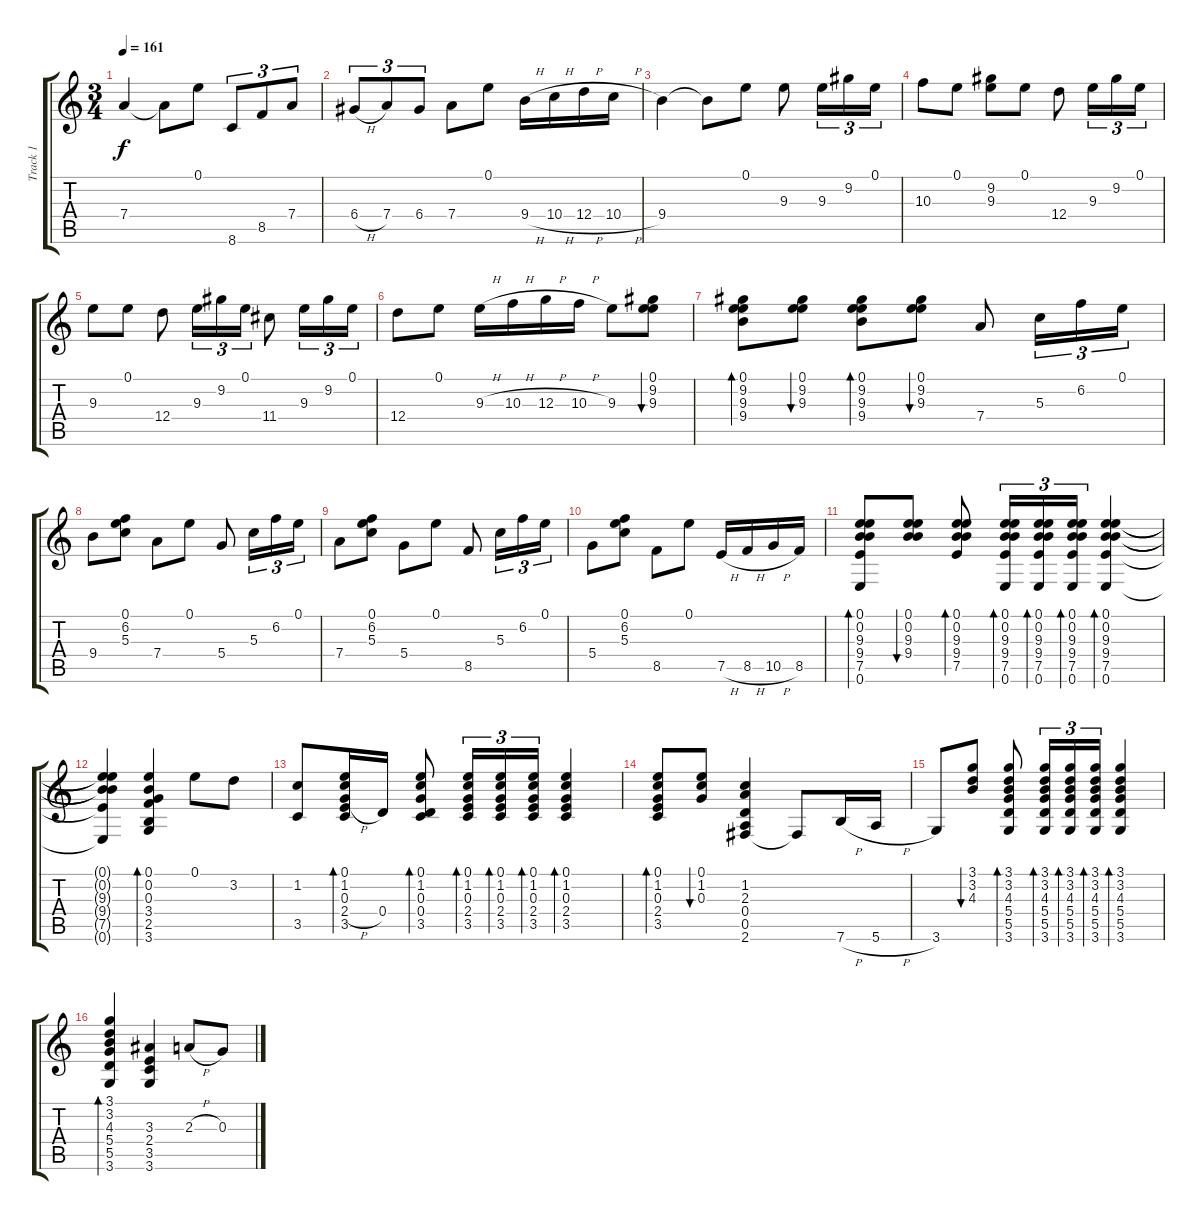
\track ("Track 1" "Track 1") {instrument acousticguitarnylon}
\staff {score tabs}
\tuning (E4 B3 G3 D3 A2 E2) {hide}
\ts (3 4)
\tempo 161
\clef g2
\ks c
7.4.4{dy f} 7.4{t}.8 0.1.8 8.6.8{tu (3 2)} 8.5.8{tu (3 2)} 7.4.8{tu (3 2)} |
6.4{h}.8{tu (3 2)} 7.4.8{tu (3 2)} 6.4.8{tu (3 2)} 7.4.8 0.1.8 9.4{h}.16 10.4{h}.16 12.4{h}.16 10.4{h}.16 |
9.4.4 9.4{t}.8 0.1.8 9.3.8 9.3.16{tu (3 2)} 9.2.16{tu (3 2)} 0.1.16{tu (3 2)} |
10.3.8 0.1.8 (9.2 9.3).8 0.1.8 12.4.8 9.3.16{tu (3 2)} 9.2.16{tu (3 2)} 0.1.16{tu (3 2)} |
9.3.8 0.1.8 12.4.8 9.3.16{tu (3 2)} 9.2.16{tu (3 2)} 0.1.16{tu (3 2)} 11.4.8 9.3.16{tu (3 2)} 9.2.16{tu (3 2)} 0.1.16{tu (3 2)} |
12.4.8 0.1.8 9.3{h}.16 10.3{h}.16 12.3{h}.16 10.3{h}.16 9.3.8 (0.1 9.2 9.3).8{bu 60} |
(0.1 9.2 9.3 9.4).8{bd 60} (0.1 9.2 9.3).8{bu 60} (0.1 9.2 9.3 9.4).8{bd 60} (0.1 9.2 9.3).8{bu 60} 7.4.8 5.3.16{tu (3 2)} 6.2.16{tu (3 2)} 0.1.16{tu (3 2)} |
9.4.8 (0.1 6.2 5.3).8 7.4.8 0.1.8 5.4.8 5.3.16{tu (3 2)} 6.2.16{tu (3 2)} 0.1.16{tu (3 2)} |
7.4.8 (0.1 6.2 5.3).8 5.4.8 0.1.8 8.5.8 5.3.16{tu (3 2)} 6.2.16{tu (3 2)} 0.1.16{tu (3 2)} |
5.4.8 (0.1 6.2 5.3).8 8.5.8 0.1.8 7.5{h}.16 8.5{h}.16 10.5{h}.16 8.5.16 |
(0.1 0.2 9.3 9.4 7.5 0.6).8{bd 60} (0.1 0.2 9.3 9.4).8{bu 60} (0.1 0.2 9.3 9.4 7.5).8{bd 60} (0.1 0.2 9.3 9.4 7.5 0.6).16{tu (3 2) bd 60} (0.1 0.2 9.3 9.4 7.5 0.6).16{tu (3 2) bd 60} (0.1 0.2 9.3 9.4 7.5 0.6).16{tu (3 2) bd 60} (0.1 0.2 9.3 9.4 7.5 0.6).4{bd 60} |
(0.1{t} 0.2{t} 9.3{t} 9.4{t} 7.5{t} 0.6{t}).4 (0.1 0.2 0.3 3.4 2.5 3.6).4{bd 60} 0.1.8 3.2.8 |
(1.2 3.5).8 (0.1 1.2 0.3 2.4{h} 3.5).16{bd 60} 0.4.16 (0.1 1.2 0.3 0.4 3.5).8{bd 60} (0.1 1.2 0.3 2.4 3.5).16{tu (3 2) bd 60} (0.1 1.2 0.3 2.4 3.5).16{tu (3 2) bd 60} (0.1 1.2 0.3 2.4 3.5).16{tu (3 2) bd 60} (0.1 1.2 0.3 2.4 3.5).4{bd 60} |
(0.1 1.2 0.3 2.4 3.5).8{bd 60} (0.1 1.2 0.3).8{bu 60} (1.2 2.3 0.4 0.5 2.6).4 2.6{t}.8 7.6{h}.16 5.6{h}.16 |
3.6.8 (3.1 3.2 4.3).8{bu 60} (3.1 3.2 4.3 5.4 5.5 3.6).8{bd 60} (3.1 3.2 4.3 5.4 5.5 3.6).16{tu (3 2) bd 60} (3.1 3.2 4.3 5.4 5.5 3.6).16{tu (3 2) bd 60} (3.1 3.2 4.3 5.4 5.5 3.6).16{tu (3 2) bd 60} (3.1 3.2 4.3 5.4 5.5 3.6).4{bd 60} |
(3.1 3.2 4.3 5.4 5.5 3.6).4{bd 60} (3.3 2.4 3.5 3.6).4 2.3{h}.8 0.3.8
